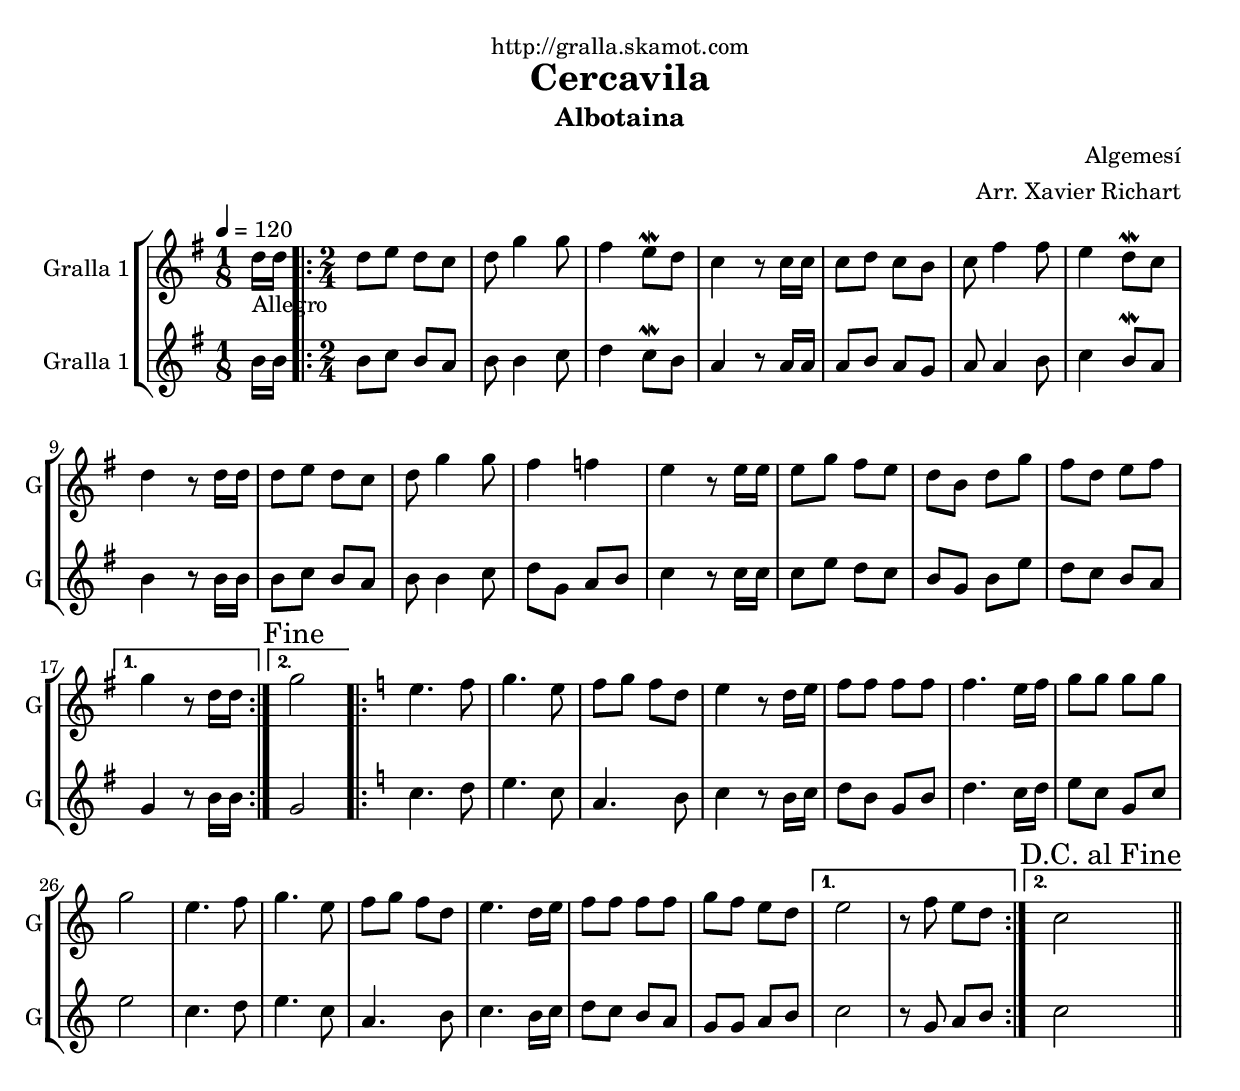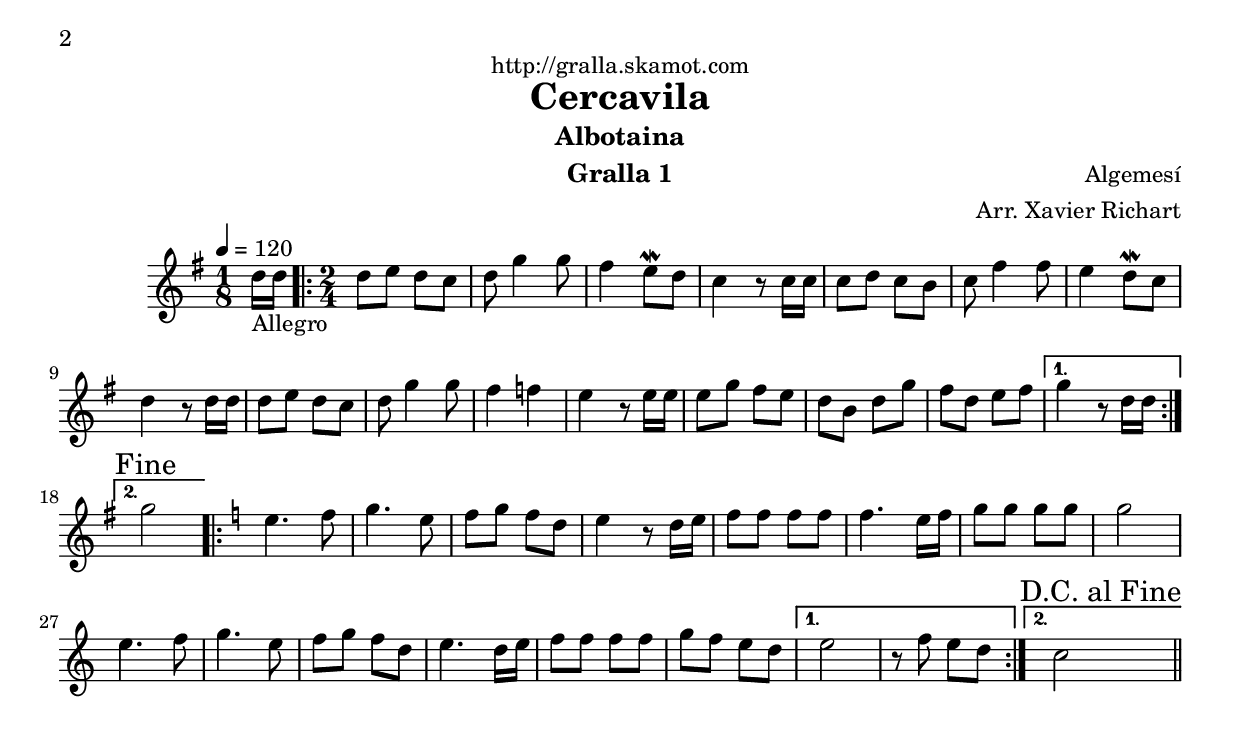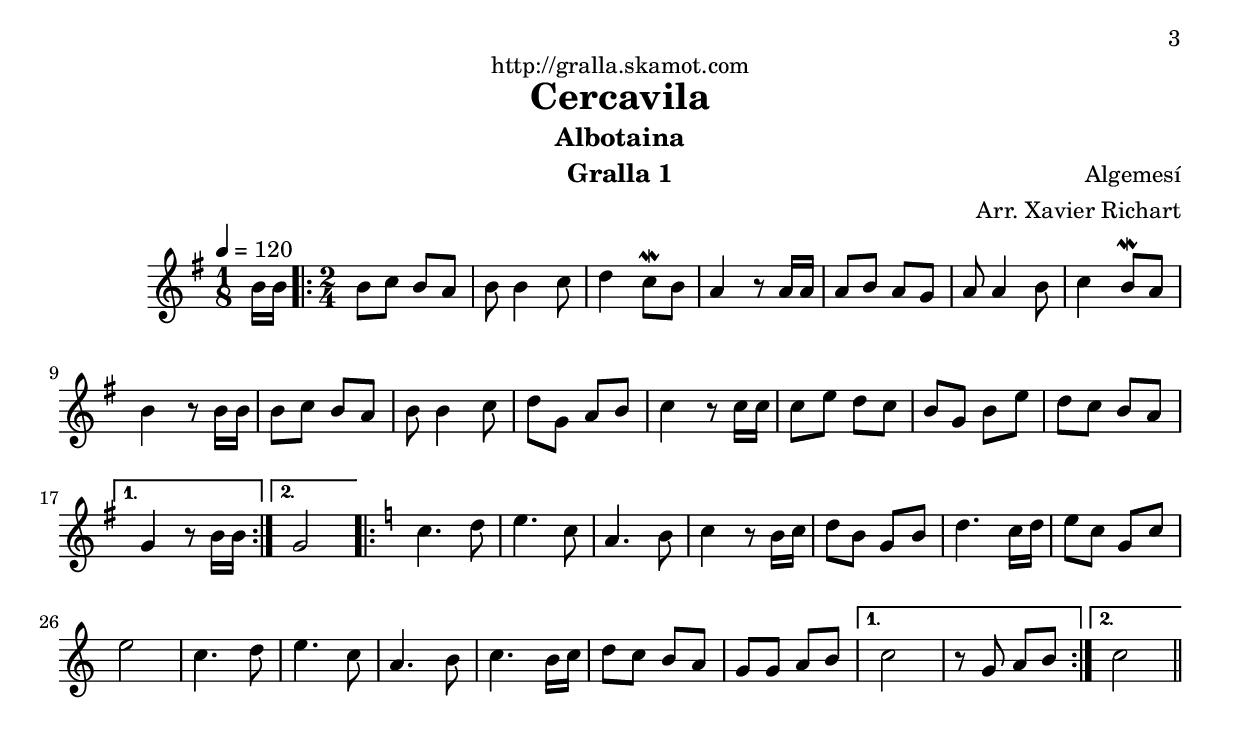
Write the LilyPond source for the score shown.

\version "2.16.2"

\header {
  dedication="http://gralla.skamot.com"
  title="Cercavila"
  subtitle="Albotaina"
  subsubtitle=""
  poet=""
  meter=""
  piece=""
  composer="Algemesí"
  arranger="Arr. Xavier Richart"
  opus=""
  instrument=""
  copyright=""
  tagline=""
}

liniaroAa =
\relative d''
{
  \tempo 4=120
  \clef treble
  \key g \major
  \time 1/8
  d16 _"Allegro" d  |
  \time 2/4   \repeat volta 2 { d8 e d c  |
  d8 g4 g8  |
  fis4 e8 \mordent d  |
  %05
  c4 r8 c16 c  |
  c8 d c b  |
  c8 fis4 fis8  |
  e4 d8 \mordent c  |
  d4 r8 d16 d  |
  %10
  d8 e d c  |
  d8 g4 g8  |
  fis4 f  |
  e4 r8 e16 e  |
  e8 g fis e  |
  %15
  d8 b d g  |
  fis8 d e fis }
  \alternative { { g4 r8 d16 d }
  { \mark "Fine" g2 } }
  \key c \major   \repeat volta 2 { e4. f8  |
  %20
  g4. e8  |
  f8 g f d  |
  e4 r8 d16 e  |
  f8 f f f  |
  f4. e16 f  |
  %25
  g8 g g g  |
  g2  |
  e4. f8  |
  g4. e8  |
  f8 g f d  |
  %30
  e4. d16 e  |
  f8 f f f  |
  g8 f e d }
  \alternative { { e2  |
  r8 f e d }
  %35
  { \mark "D.C. al Fine" c2 } } \bar "||"
}

liniaroAb =
\relative b'
{
  \tempo 4=120
  \clef treble
  \key g \major
  \time 1/8
  b16 b  |
  \time 2/4   \repeat volta 2 { b8 c b a  |
  b8 b4 c8  |
  d4 c8 \mordent b  |
  %05
  a4 r8 a16 a  |
  a8 b a g  |
  a8 a4 b8  |
  c4 b8 \mordent a  |
  b4 r8 b16 b  |
  %10
  b8 c b a  |
  b8 b4 c8  |
  d8 g, a b  |
  c4 r8 c16 c  |
  c8 e d c  |
  %15
  b8 g b e  |
  d8 c b a }
  \alternative { { g4 r8 b16 b }
  { g2 } }
  \key c \major   \repeat volta 2 { c4. d8  |
  %20
  e4. c8  |
  a4. b8  |
  c4 r8 b16 c  |
  d8 b g b  |
  d4. c16 d  |
  %25
  e8 c g c  |
  e2  |
  c4. d8  |
  e4. c8  |
  a4. b8  |
  %30
  c4. b16 c  |
  d8 c b a  |
  g8 g a b }
  \alternative { { c2  |
  r8 g a b }
  %35
  { c2 } } \bar "||"
}

\bookpart {
  \score {
    \new StaffGroup {
      \override Score.RehearsalMark #'self-alignment-X = #LEFT
      <<
        \new Staff \with {instrumentName = #"Gralla 1" shortInstrumentName = #"G"} \liniaroAa
        \new Staff \with {instrumentName = #"Gralla 1" shortInstrumentName = #"G"} \liniaroAb
      >>
    }
    \layout {}
  }
  \score { \unfoldRepeats
    \new StaffGroup {
      \override Score.RehearsalMark #'self-alignment-X = #LEFT
      <<
        \new Staff \with {instrumentName = #"Gralla 1" shortInstrumentName = #"G"} \liniaroAa
        \new Staff \with {instrumentName = #"Gralla 1" shortInstrumentName = #"G"} \liniaroAb
      >>
    }
    \midi {
      \set Staff.midiInstrument = "oboe"
      \set DrumStaff.midiInstrument = "drums"
    }
  }
}

\bookpart {
  \header {instrument="Gralla 1"}
  \score {
    \new StaffGroup {
      \override Score.RehearsalMark #'self-alignment-X = #LEFT
      <<
        \new Staff \liniaroAa
      >>
    }
    \layout {}
  }
  \score { \unfoldRepeats
    \new StaffGroup {
      \override Score.RehearsalMark #'self-alignment-X = #LEFT
      <<
        \new Staff \liniaroAa
      >>
    }
    \midi {
      \set Staff.midiInstrument = "oboe"
      \set DrumStaff.midiInstrument = "drums"
    }
  }
}

\bookpart {
  \header {instrument="Gralla 1"}
  \score {
    \new StaffGroup {
      \override Score.RehearsalMark #'self-alignment-X = #LEFT
      <<
        \new Staff \liniaroAb
      >>
    }
    \layout {}
  }
  \score { \unfoldRepeats
    \new StaffGroup {
      \override Score.RehearsalMark #'self-alignment-X = #LEFT
      <<
        \new Staff \liniaroAb
      >>
    }
    \midi {
      \set Staff.midiInstrument = "oboe"
      \set DrumStaff.midiInstrument = "drums"
    }
  }
}

